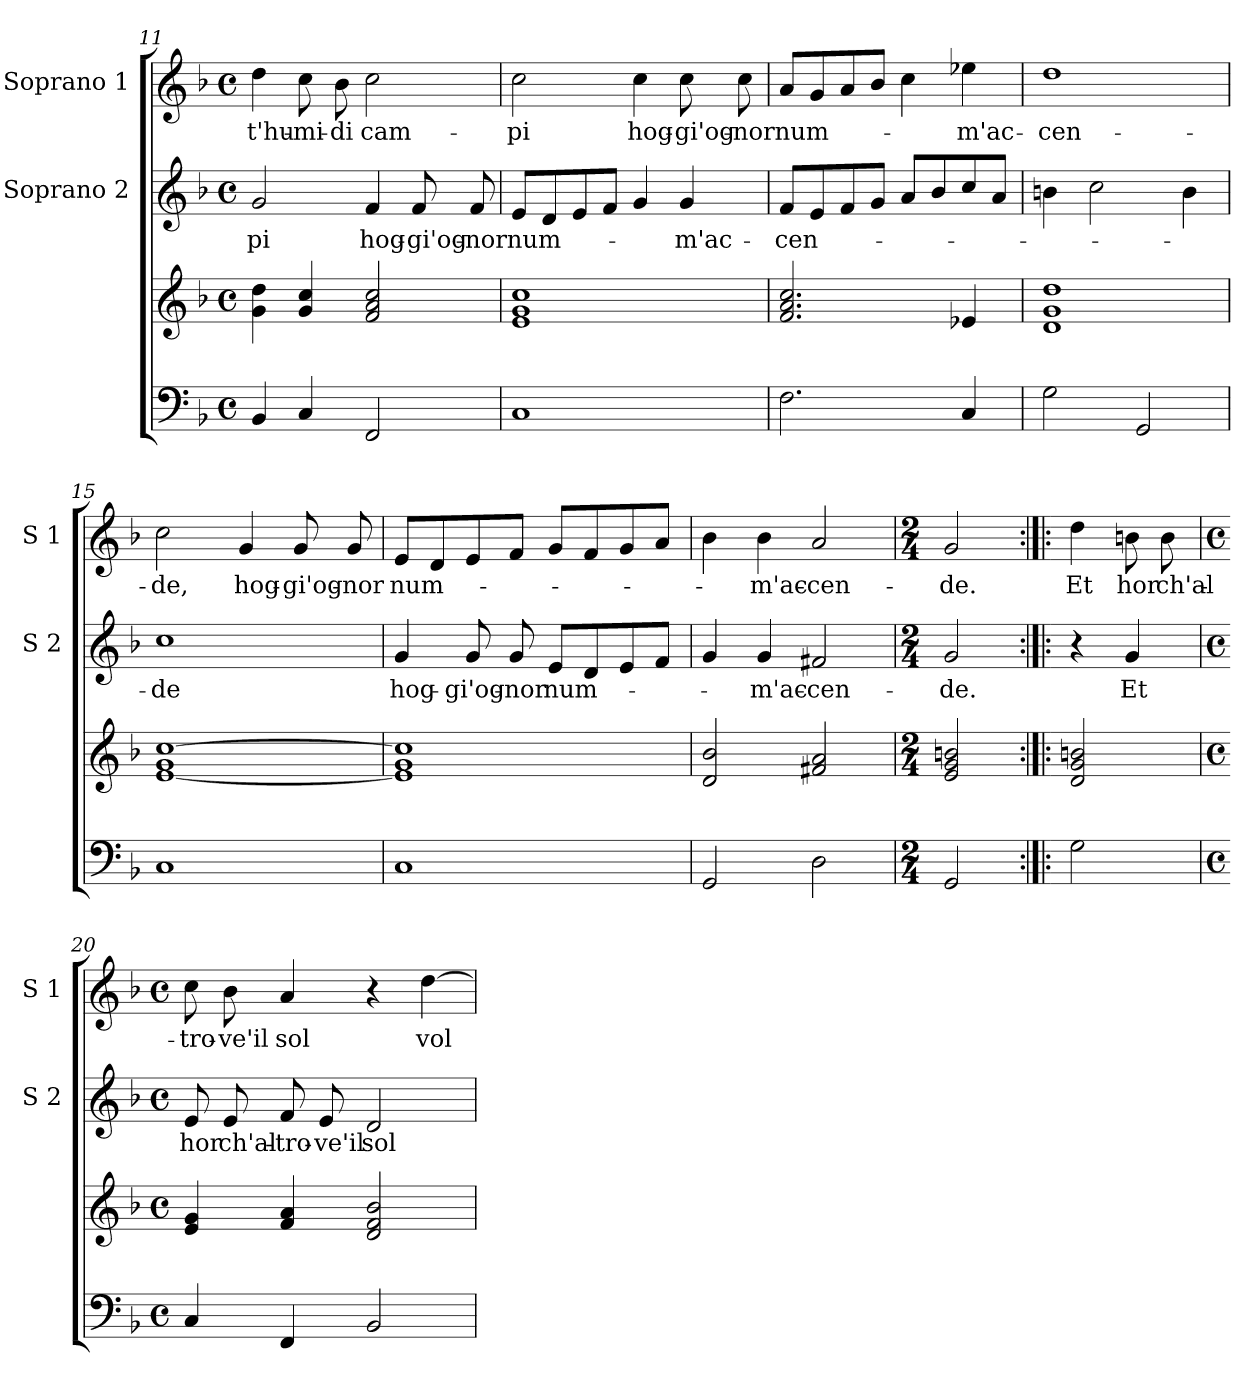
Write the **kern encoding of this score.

**kern	**kern	**kern	**text	**kern	**text
*part3	*part3	*part2	*part2	*part1	*part1
*staff4	*staff3	*staff2	*staff2	*staff1	*staff1
*	*	*I"Soprano 2	*	*I"Soprano 1	*
*	*	*I'S 2	*	*I'S 1	*
!!LO:LB:g=z
*clefF4	*clefG2	*clefG2	*	*clefG2	*
*k[b-]	*k[b-]	*k[b-]	*	*k[b-]	*
*F:	*F:	*F:	*	*F:	*
*M4/4	*M4/4	*M4/4	*	*M4/4	*
*met(c)	*met(c)	*met(c)	*	*met(c)	*
=11	=11	=11	=11	=11	=11
4BB-/	4g\ 4dd\	2g/	-pi	4dd\	-t'hu-
4C/	4g/ 4cc/	.	.	8cc\	-mi-
.	.	.	.	8b-\	-di
2FF/	2f/ 2a/ 2cc/	4f/	hog-	2cc\	cam-
.	.	8f/	-gi'og-	.	.
.	.	8f/	-nor	.	.
=12	=12	=12	=12	=12	=12
1C	1e 1g 1cc	8e/L	num-	2cc\	-pi
.	.	8d/	.	.	.
.	.	8e/	.	.	.
.	.	8f/J	.	.	.
.	.	4g/	.	4cc\	hog-
.	.	4g/	-m'ac-	8cc\	-gi'og-
.	.	.	.	8cc\	-nor
=13	=13	=13	=13	=13	=13
2.F\	2.f/ 2.a/ 2.cc/	8f/L	-cen-	8a/L	num-
.	.	8e/	.	8g/	.
.	.	8f/	.	8a/	.
.	.	8g/J	.	8b-/J	.
.	.	8a/L	.	4cc\	.
.	.	8b-/	.	.	.
4C/	4e-X/	8cc/	.	4ee-X\	-m'ac-
.	.	8a/J	.	.	.
=14	=14	=14	=14	=14	=14
2G\	1d 1g 1dd	4bn\	.	1dd	-cen-
.	.	2cc\	.	.	.
2GG/	.	.	.	.	.
.	.	4b\	.	.	.
=15	=15	=15	=15	=15	=15
1C	[1e 1g [1cc	1cc	-de	2cc\	-de,
.	.	.	.	4g/	hog-
.	.	.	.	8g/	-gi'og-
.	.	.	.	8g/	-nor
!!LO:PB:g=z
=16	=16	=16	=16	=16	=16
1C	1e] 1g 1cc]	4g/	hog-	8e/L	num-
.	.	.	.	8d/	.
.	.	8g/	-gi'og-	8e/	.
.	.	8g/	-nor	8f/J	.
.	.	8e/L	num-	8g/L	.
.	.	8d/	.	8f/	.
.	.	8e/	.	8g/	.
.	.	8f/J	.	8a/J	.
=17	=17	=17	=17	=17	=17
2GG/	2d/ 2b-/	4g/	.	4b-\	.
.	.	4g/	-m'ac-	4b-\	-m'ac-
2D\	2f#X/ 2a/	2f#X/	-cen-	2a/	-cen-
=18	=18	=18	=18	=18	=18
*M2/4	*M2/4	*M2/4	*	*M2/4	*
2GG/	2e/ 2g/ 2bn/	2g/	-de.	2g/	-de.
=19:|!|:	=19:|!|:	=19:|!|:	=19:|!|:	=19:|!|:	=19:|!|:
2G\	2d/ 2g/ 2bn/	4r	.	4dd\	Et
.	.	4g/	Et	8bn\	hor
.	.	.	.	8b\	ch'al-
=20	=20	=20	=20	=20	=20
*M4/4	*M4/4	*M4/4	*	*M4/4	*
*met(c)	*met(c)	*met(c)	*	*met(c)	*
4C/	4e/ 4g/	8e/	hor	8cc\	-tro-
.	.	8e/	ch'al-	8b-\	-ve'il
4FF/	4f/ 4a/	8f/	-tro-	4a/	sol
.	.	8e/	-ve'il	.	.
2BB-/	2d/ 2f/ 2b-/	2d/	sol	4r	.
.	.	.	.	[4dd\	vol-
=	=	=	=	=	=
*-	*-	*-	*-	*-	*-
